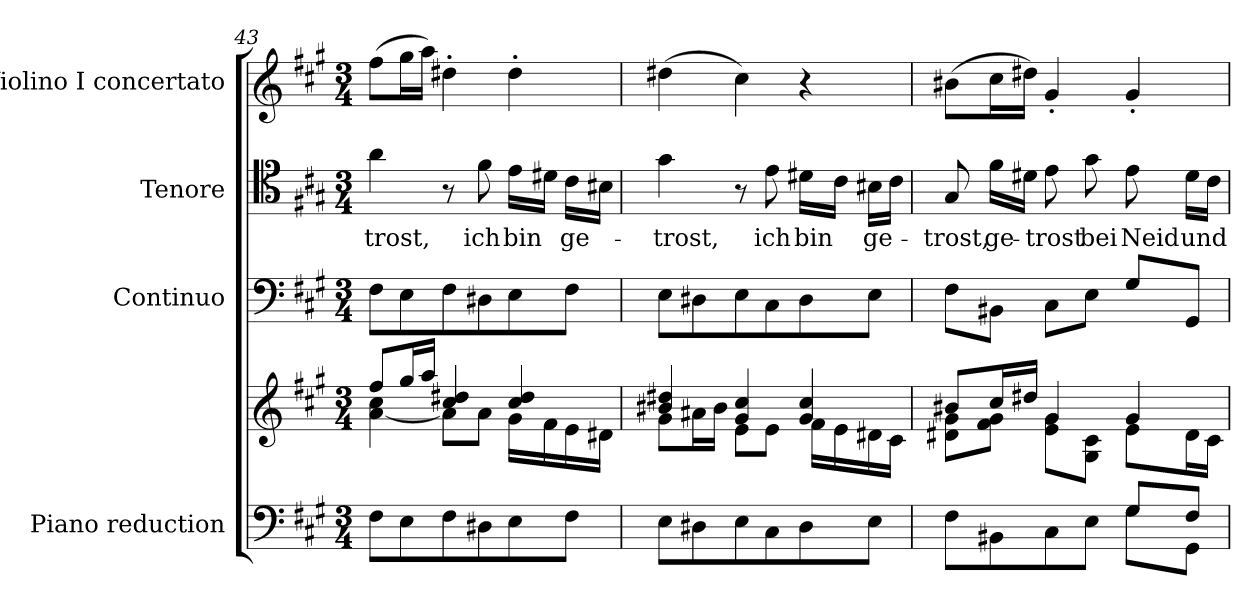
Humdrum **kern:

**kern	**kern	**kern	**kern	**text	**kern
*part4	*part4	*part3	*part2	*part2	*part1
*staff5	*staff4	*staff3	*staff2	*staff2	*staff1
*I"Piano reduction	*	*I"Continuo	*I"Tenore	*	*I"Violino I concertato
*I'Pno	*	*	*	*	*I'Vln
*clefF4	*clefG2	*clefF4	*clefC4	*	*clefG2
*k[f#c#g#]	*k[f#c#g#]	*k[f#c#g#]	*k[f#c#g#]	*	*k[f#c#g#]
*M3/4	*M3/4	*M3/4	*M3/4	*	*M3/4
=43	=43	=43	=43	=43	=43
*	*^	*	*	*	*
!	!	!	!	!	!LO:LY:b	!
8F#\L	8ff#/L	[4a\ 4cc#\	8F#\L	4a\	-trost,	(>8ff#\L
8E\	16gg#/L	.	8E\	.	.	16gg#\L
.	16aa/JJ	.	.	.	.	16aa\JJ)
8F#\	4cc#/ 4dd#X/	8a\L]	8F#\	8r	.	4dd#X'\
!	!	!	!	!	!LO:LY:b	!
8D#X\	.	8a\J	8D#X\	8f#\	ich	.
!	!	!	!	!	!LO:LY:b	!
8E\	4cc#/ 4dd#/	16g#\LL	8E\	16e\LL	bin	4dd#'\
.	.	16f#\	.	16d#X\JJ	.	.
!	!	!	!	!	!LO:LY:b	!
8F#\J	.	16e\	8F#\J	16c#\LL	ge-	.
.	.	16d#X\JJ	.	16B#X\JJ	.	.
=44	=44	=44	=44	=44	=44	=44
!	!	!	!	!	!LO:LY:b	!
8E\L	4b#X/ 4dd#X/	8g#\L	8E\L	4g#\	-trost,	(>4dd#X\
8D#X\	.	16a#X\L	8D#X\	.	.	.
.	.	16b#\JJ	.	.	.	.
8E\	4g#/ 4cc#/	8e\L	8E\	8r	.	4cc#\)
!	!	!	!	!	!LO:LY:b	!
8C#\	.	8e\J	8C#\	8e\	ich	.
!	!	!	!	!	!LO:LY:b	!
8D#\	4g#/ 4cc#/	16f#\LL	8D#\	16d#X\LL	bin	4r
.	.	16e\	.	16c#\JJ	.	.
!	!	!	!	!	!LO:LY:b	!
8E\J	.	16d#X\	8E\J	16B#X\LL	ge-	.
.	.	16c#\JJ	.	16c#\JJ	.	.
!!LO:LB:g=z
=45	=45	=45	=45	=45	=45	=45
*^	*	*	*	*	*	*
!	!	!	!	!	!	!LO:LY:b	!
2ryy	8F#\L	8b#X/L	8d#X\ 8g#\L	8F#\L	8G#/	-trost,	(>8b#X\L
!	!	!	!	!	!	!LO:LY:b	!
.	8BB#X\	16cc#/L	8f#\ 8g#\J	8BB#X\J	16f#\LL	ge-	16cc#\L
.	.	16dd#X/JJ	.	.	16d#X\JJ	.	16dd#X\JJ)
!	!	!	!	!	!	!LO:LY:b	!
.	8C#\	4g#/	8e\ 8g#\L	8C#\L	8e\	-trost	4g#'/
!	!	!	!	!	!	!LO:LY:b	!
.	8E\J	.	8G#\ 8c#\J	8E\J	8g#\	bei	.
!	!	!	!	!	!	!LO:LY:b	!
8G#/L	8G#\L	4g#/	8e\L	8G#/L	8e\	Neid	4g#'/
!	!	!	!	!	!	!LO:LY:b	!
8F#/J	8GG#\J	.	16d#\L	8GG#/J	16d#\LL	und	.
.	.	.	16c#\JJ	.	16c#\JJ	.	.
*v	*v	*	*	*	*	*	*
*	*v	*v	*	*	*	*
=	=	=	=	=	=
*-	*-	*-	*-	*-	*-
